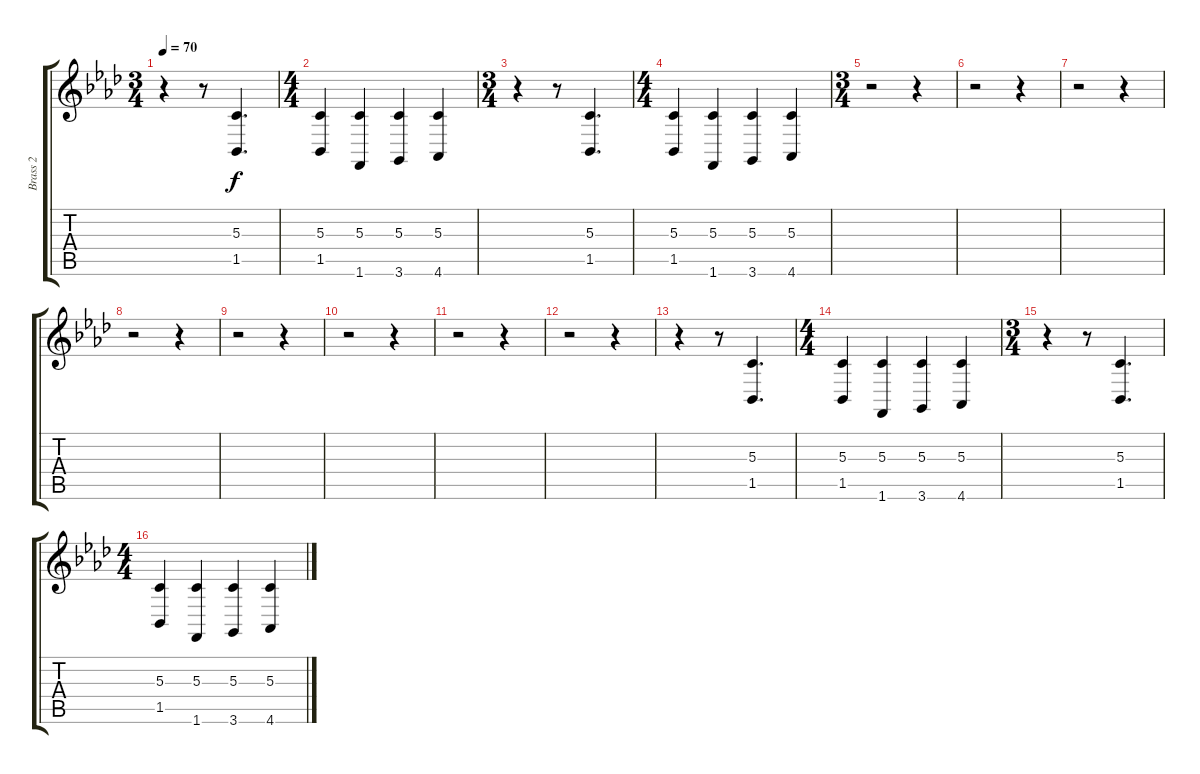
\track ("Brass 2" "Brass 2") {instrument synthbrass2}
\staff {score tabs}
\tuning (E4 B3 G3 D3 A2 E2) {hide}
\ts (3 4)
\tempo 70
\clef g2
\ks ab
r.4{dy f} r.8 (5.3 1.5).4{d} |
\ts (4 4)
(5.3 1.5).4 (5.3 1.6).4 (5.3 3.6).4 (5.3 4.6).4 |
\ts (3 4)
r.4 r.8 (5.3 1.5).4{d} |
\ts (4 4)
(5.3 1.5).4 (5.3 1.6).4 (5.3 3.6).4 (5.3 4.6).4 |
\ts (3 4)
r.2 r.4 |
r.2 r.4 |
r.2 r.4 |
r.2 r.4 |
r.2 r.4 |
r.2 r.4 |
r.2 r.4 |
r.2 r.4 |
r.4 r.8 (5.3 1.5).4{d} |
\ts (4 4)
(5.3 1.5).4 (5.3 1.6).4 (5.3 3.6).4 (5.3 4.6).4 |
\ts (3 4)
r.4 r.8 (5.3 1.5).4{d} |
\ts (4 4)
(5.3 1.5).4 (5.3 1.6).4 (5.3 3.6).4 (5.3 4.6).4
